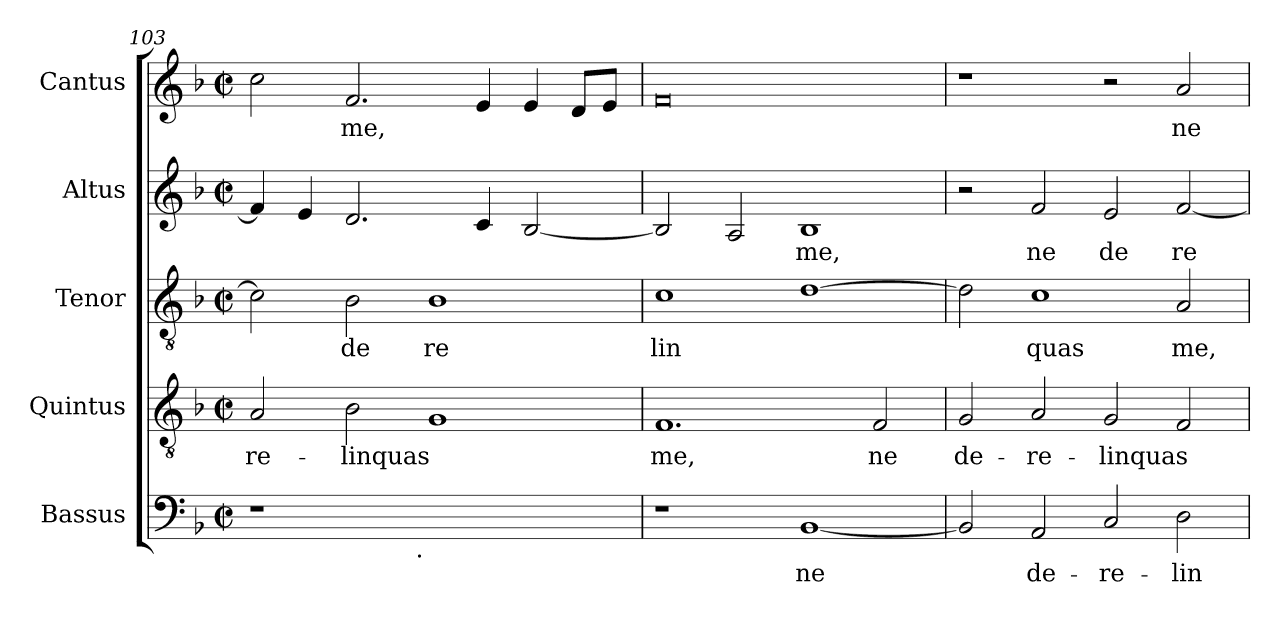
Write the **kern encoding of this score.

**kern	**text	**kern	**text	**kern	**text	**kern	**text	**kern	**text
*part5	*part5	*part4	*part4	*part3	*part3	*part2	*part2	*part1	*part1
*staff5	*staff5	*staff4	*staff4	*staff3	*staff3	*staff2	*staff2	*staff1	*staff1
*I"Bassus	*	*I"Quintus	*	*I"Tenor	*	*I"Altus	*	*I"Cantus	*
*clefF4	*	*clefGv2	*	*clefGv2	*	*clefG2	*	*clefG2	*
*k[b-]	*	*k[b-]	*	*k[b-]	*	*k[b-]	*	*k[b-]	*
*F:	*	*F:	*	*F:	*	*F:	*	*F:	*
*M2/2	*	*M2/2	*	*M2/2	*	*M2/2	*	*M2/2	*
*met(c|)	*	*met(c|)	*	*met(c|)	*	*met(c|)	*	*met(c|)	*
=103	=103	=103	=103	=103	=103	=103	=103	=103	=103
!	!	!	!LO:LY:b:cj	!	!LO:LY:b:cj	!	!LO:LY:b:cj	!	!LO:LY:b:cj
*^	*	*	*	*	*	*	*	*	*
1r	2ryy	.	2A/	-re-	2c\]	.	4f/]	.	2cc\	.
!	!	!	!	!	!	!	!	!LO:LY:b:cj	!	!
.	.	.	.	.	.	.	4e/	.	.	.
!	!	!	!	!LO:LY:b:cj	!	!LO:LY:b:cj	!	!LO:LY:b:cj	!	!LO:LY:b:cj
.	4...ryy	.	2B-\	-linquas	2B-\	de	2.d/	.	2.f/	me,
!	!LO:TX:b:t=.	!	!	!	!	!	!	!	!	!
.	1ryy	.	.	.	.	.	.	.	.	.
!	!	!	!	!LO:LY:b:cj	!	!LO:LY:b:cj	!	!	!	!
1ryy	.	.	1G	.	1B-	re	.	.	.	.
!	!	!	!	!	!	!	!	!LO:LY:b:cj	!	!LO:LY:b:cj
.	.	.	.	.	.	.	4c/	.	4e/	.
!	!	!	!	!	!	!	!	!LO:LY:b:cj	!	!LO:LY:b:cj
.	.	.	.	.	.	.	[<2B-/	.	4e/	.
!	!	!	!	!	!	!	!	!	!	!LO:LY:b:cj
.	.	.	.	.	.	.	.	.	8d/L	.
!	!	!	!	!	!	!	!	!	!	!LO:LY:b:cj
.	.	.	.	.	.	.	.	.	8e/J	.
.	32ryy	.	.	.	.	.	.	.	.	.
=104	=104	=104	=104	=104	=104	=104	=104	=104	=104	=104
!	!	!	!	!LO:LY:b:cj	!	!LO:LY:b:cj	!	!LO:LY:b:cj	!	!LO:LY:b:cj
*v	*v	*	*	*	*	*	*	*	*	*
1r	.	1.F	me,	1c	lin	2B-/]	.	0f	.
!	!	!	!	!	!	!	!LO:LY:b:cj	!	!
.	.	.	.	.	.	2A/	.	.	.
!	!LO:LY:b:cj	!	!	!	!LO:LY:b:cj	!	!LO:LY:b:cj	!	!
[<1BB-	ne	.	.	[>1d	.	1B-	me,	.	.
!	!	!	!LO:LY:b:cj	!	!	!	!	!	!
.	.	2F/	ne	.	.	.	.	.	.
=105	=105	=105	=105	=105	=105	=105	=105	=105	=105
!	!LO:LY:b:cj	!	!LO:LY:b:cj	!	!LO:LY:b:cj	!	!	!	!
2BB-/]	.	2G/	de-	2d\]	.	2r	.	1r	.
!	!LO:LY:b:cj	!	!LO:LY:b:cj	!	!LO:LY:b:cj	!	!LO:LY:b:cj	!	!
2AA/	de-	2A/	-re-	1c	quas	2f/	ne	.	.
!	!LO:LY:b:cj	!	!LO:LY:b:cj	!	!	!	!LO:LY:b:cj	!	!
2C/	-re-	2G/	-linquas	.	.	2e/	de	2r	.
!	!LO:LY:b:cj	!	!LO:LY:b:cj	!	!LO:LY:b:cj	!	!LO:LY:b:cj	!	!LO:LY:b:cj
2D\	-lin-	2F/	.	2A/	me,	[<2f/	re	2a/	ne
=	=	=	=	=	=	=	=	=	=
*-	*-	*-	*-	*-	*-	*-	*-	*-	*-
